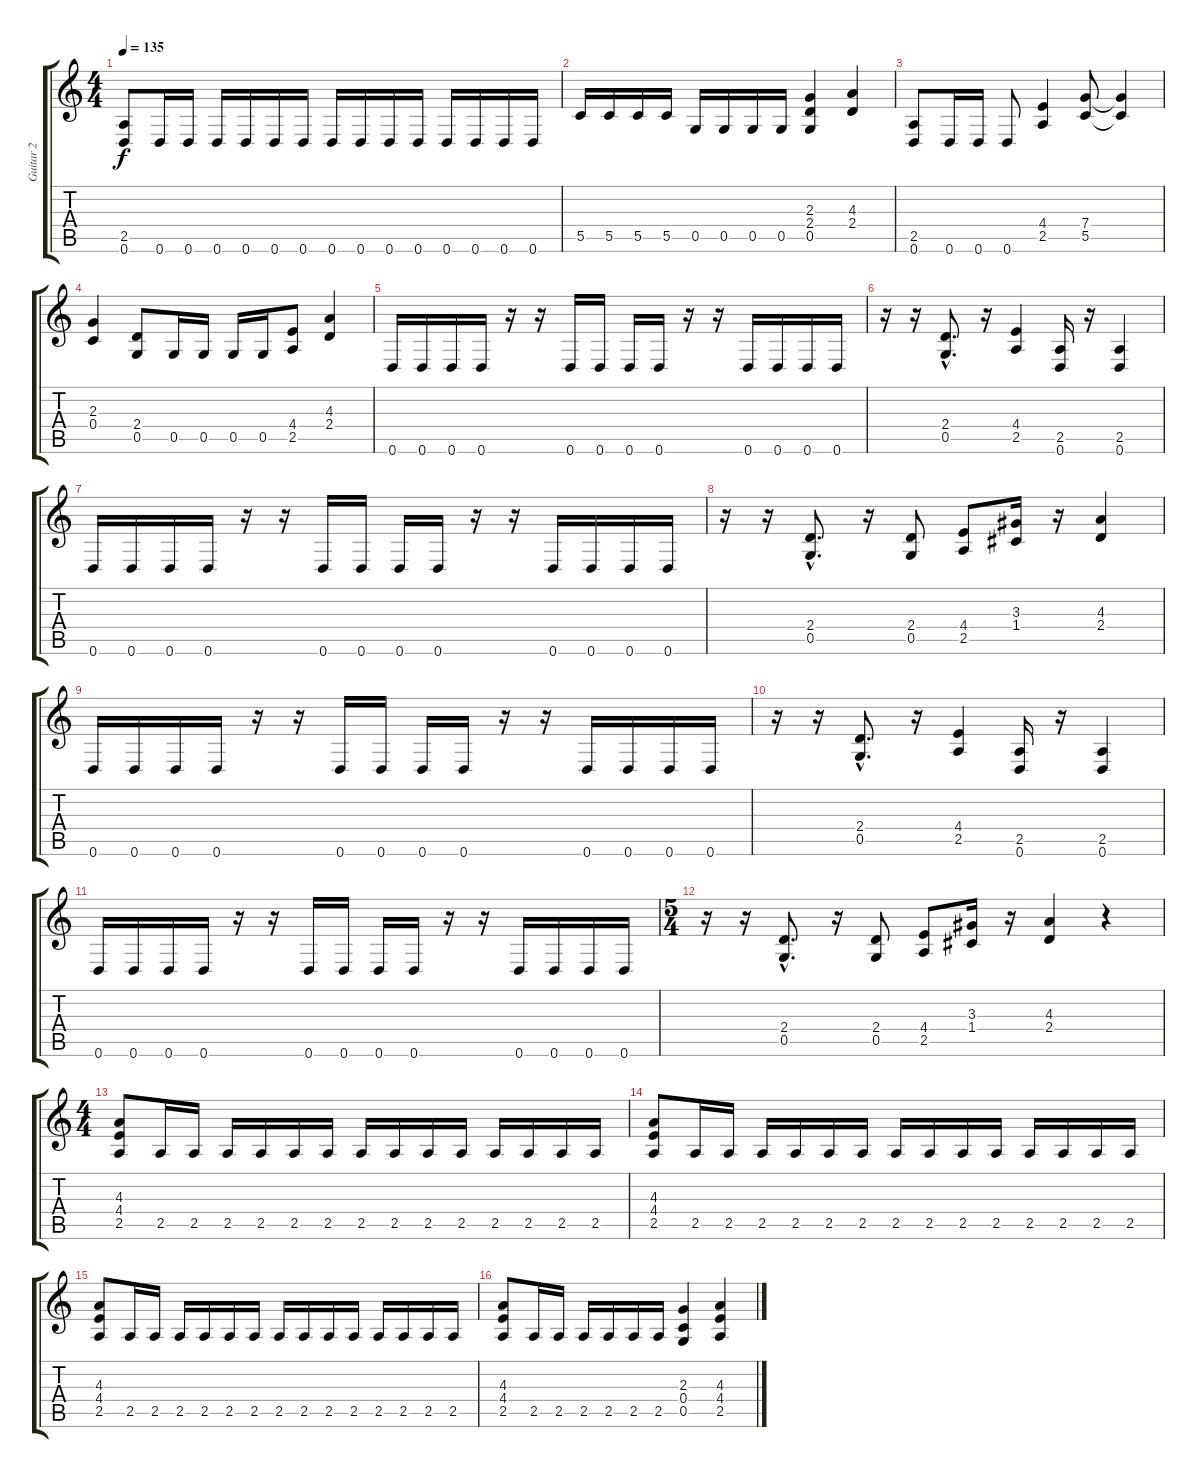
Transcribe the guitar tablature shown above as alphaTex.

\track ("Guitar 2" "Guitar 2") {instrument distortionguitar}
\staff {score tabs}
\tuning (D4 A3 F3 C3 G2 D2) {hide}
\ts (4 4)
\tempo 135
\clef g2
\ks c
(2.5 0.6).8{dy f} 0.6.16 0.6.16 0.6.16 0.6.16 0.6.16 0.6.16 0.6.16 0.6.16 0.6.16 0.6.16 0.6.16 0.6.16 0.6.16 0.6.16 |
5.5.16 5.5.16 5.5.16 5.5.16 0.5.16 0.5.16 0.5.16 0.5.16 (2.3 2.4 0.5).4 (4.3 2.4).4 |
(2.5 0.6).8 0.6.16 0.6.16 0.6.8 (4.4 2.5).4 (7.4 5.5).8 (7.4{t} 5.5{t}).4 |
(2.3 0.4).4 (2.4 0.5).8 0.5.16 0.5.16 0.5.16 0.5.16 (4.4 2.5).8 (4.3 2.4).4 |
0.6.16 0.6.16 0.6.16 0.6.16 r.16 r.16 0.6.16 0.6.16 0.6.16 0.6.16 r.16 r.16 0.6.16 0.6.16 0.6.16 0.6.16 |
r.16 r.16 (2.4{hac} 0.5{hac}).8{d} r.16 (4.4 2.5).4 (2.5 0.6).16 r.16 (2.5 0.6).4 |
0.6.16 0.6.16 0.6.16 0.6.16 r.16 r.16 0.6.16 0.6.16 0.6.16 0.6.16 r.16 r.16 0.6.16 0.6.16 0.6.16 0.6.16 |
r.16 r.16 (2.4{hac} 0.5{hac}).8{d} r.16 (2.4 0.5).8 (4.4 2.5).8 (3.3 1.4).16 r.16 (4.3 2.4).4 |
0.6.16 0.6.16 0.6.16 0.6.16 r.16 r.16 0.6.16 0.6.16 0.6.16 0.6.16 r.16 r.16 0.6.16 0.6.16 0.6.16 0.6.16 |
r.16 r.16 (2.4{hac} 0.5{hac}).8{d} r.16 (4.4 2.5).4 (2.5 0.6).16 r.16 (2.5 0.6).4 |
0.6.16 0.6.16 0.6.16 0.6.16 r.16 r.16 0.6.16 0.6.16 0.6.16 0.6.16 r.16 r.16 0.6.16 0.6.16 0.6.16 0.6.16 |
\ts (5 4)
r.16 r.16 (2.4{hac} 0.5{hac}).8{d} r.16 (2.4 0.5).8 (4.4 2.5).8 (3.3 1.4).16 r.16 (4.3 2.4).4 r.4 |
\ts (4 4)
(4.3 4.4 2.5).8 2.5.16 2.5.16 2.5.16 2.5.16 2.5.16 2.5.16 2.5.16 2.5.16 2.5.16 2.5.16 2.5.16 2.5.16 2.5.16 2.5.16 |
(4.3 4.4 2.5).8 2.5.16 2.5.16 2.5.16 2.5.16 2.5.16 2.5.16 2.5.16 2.5.16 2.5.16 2.5.16 2.5.16 2.5.16 2.5.16 2.5.16 |
(4.3 4.4 2.5).8 2.5.16 2.5.16 2.5.16 2.5.16 2.5.16 2.5.16 2.5.16 2.5.16 2.5.16 2.5.16 2.5.16 2.5.16 2.5.16 2.5.16 |
(4.3 4.4 2.5).8 2.5.16 2.5.16 2.5.16 2.5.16 2.5.16 2.5.16 (2.3 0.4 0.5).4 (4.3 4.4 2.5).4
